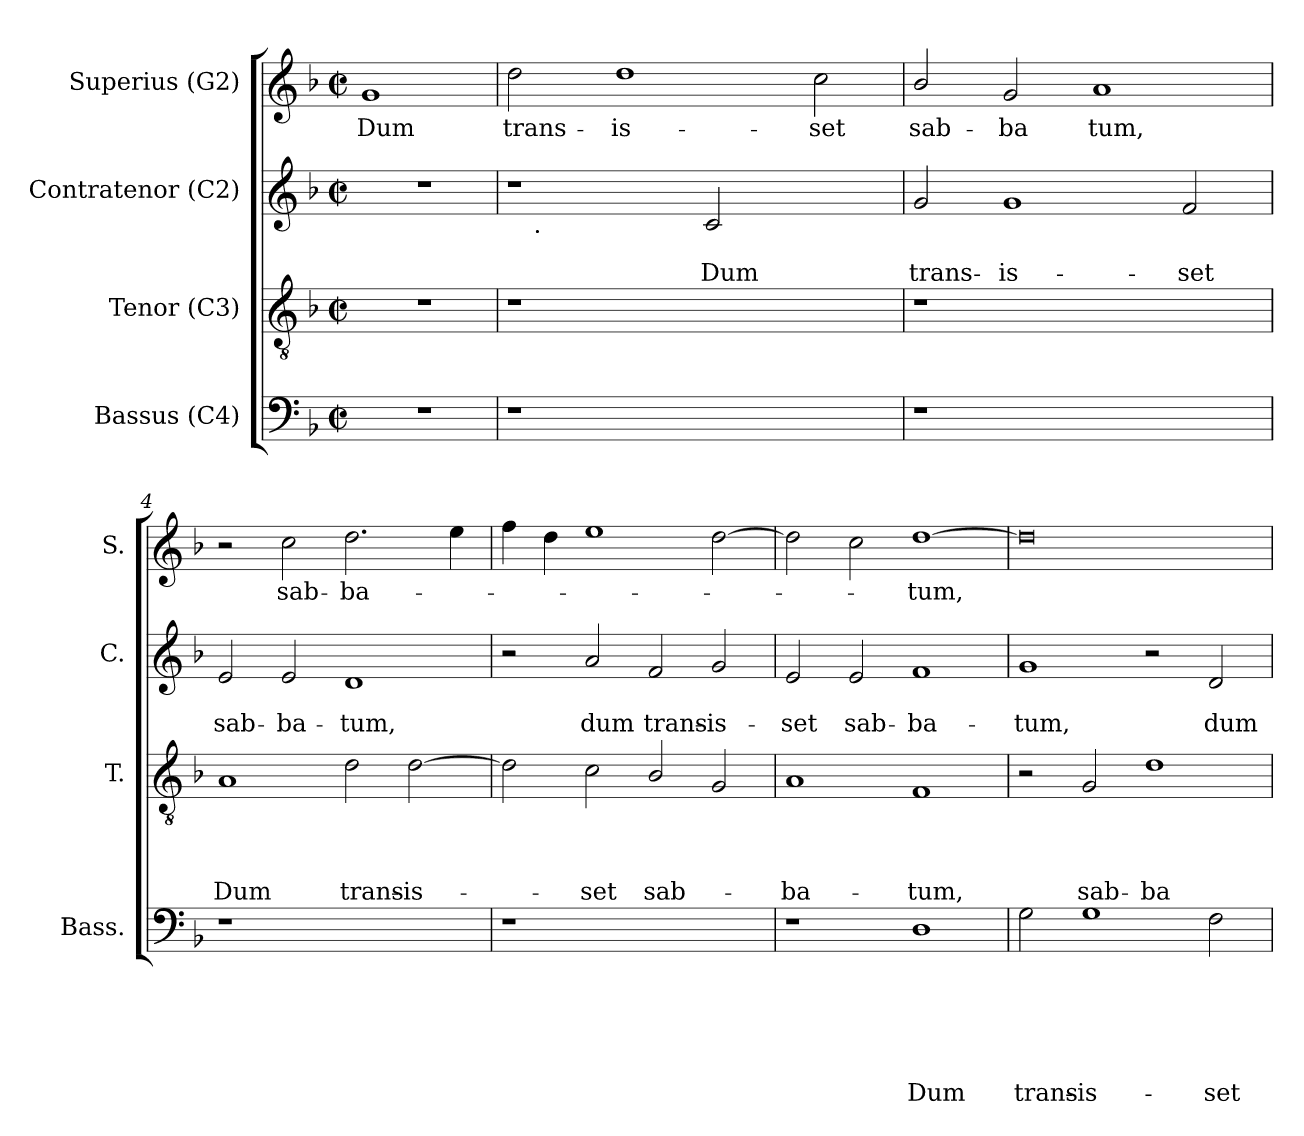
**kern	**text	**text	**text	**text	**text	**text	**kern	**text	**text	**text	**text	**kern	**text	**text	**kern	**text
*part4	*part4	*part4	*part4	*part4	*part4	*part4	*part3	*part3	*part3	*part3	*part3	*part2	*part2	*part2	*part1	*part1
*staff4	*staff4	*staff4	*staff4	*staff4	*staff4	*staff4	*staff3	*staff3	*staff3	*staff3	*staff3	*staff2	*staff2	*staff2	*staff1	*staff1
*I"Bassus (C4)	*	*	*	*	*	*	*I"Tenor (C3)	*	*	*	*	*I"Contratenor (C2)	*	*	*I"Superius (G2)	*
*I'Bass.	*	*	*	*	*	*	*I'T.	*	*	*	*	*I'C.	*	*	*I'S.	*
*clefF4	*	*	*	*	*	*	*clefGv2	*	*	*	*	*clefG2	*	*	*clefG2	*
*k[b-]	*	*	*	*	*	*	*k[b-]	*	*	*	*	*k[b-]	*	*	*k[b-]	*
*F:	*	*	*	*	*	*	*F:	*	*	*	*	*F:	*	*	*F:	*
*M2/2	*	*	*	*	*	*	*M2/2	*	*	*	*	*M2/2	*	*	*M2/2	*
*met(c|)	*	*	*	*	*	*	*met(c|)	*	*	*	*	*met(c|)	*	*	*met(c|)	*
=1	=1	=1	=1	=1	=1	=1	=1	=1	=1	=1	=1	=1	=1	=1	=1	=1
!	!	!	!	!	!	!	!	!	!	!	!	!	!	!	!	!LO:LY:b
1r	.	.	.	.	.	.	1r	.	.	.	.	1r	.	.	1g	Dum
=2	=2	=2	=2	=2	=2	=2	=2	=2	=2	=2	=2	=2	=2	=2	=2	=2
!	!	!	!	!	!	!	!	!	!	!	!	!	!	!	!	!LO:LY:b
*	*	*	*	*	*	*	*	*	*	*	*	*^	*	*	*	*
1r	.	.	.	.	.	.	1r	.	.	.	.	1r	16ryy	.	.	2dd\	trans-
!	!	!	!	!	!	!	!	!	!	!	!	!	!LO:TX:b:t=.	!	!	!	!
.	.	.	.	.	.	.	.	.	.	.	.	.	1ryy	.	.	.	.
!	!	!	!	!	!	!	!	!	!	!	!	!	!	!	!	!	!LO:LY:b:rj
.	.	.	.	.	.	.	.	.	.	.	.	.	.	.	.	1dd	-is-
!	!	!	!	!	!	!	!	!	!	!	!	!	!	!	!LO:LY:b	!	!
1ryy	.	.	.	.	.	.	1ryy	.	.	.	.	2c/	.	.	Dum	.	.
.	.	.	.	.	.	.	.	.	.	.	.	.	2...ryy	.	.	.	.
!	!	!	!	!	!	!	!	!	!	!	!	!	!	!	!	!	!LO:LY:b
.	.	.	.	.	.	.	.	.	.	.	.	2ryy	.	.	.	2cc\	-set
=3	=3	=3	=3	=3	=3	=3	=3	=3	=3	=3	=3	=3	=3	=3	=3	=3	=3
!LO:N:vis=1	!	!	!	!	!	!	!LO:N:vis=1	!	!	!	!	!	!	!	!LO:LY:b	!	!LO:LY:b
*	*	*	*	*	*	*	*	*	*	*	*	*v	*v	*	*	*	*
1r	.	.	.	.	.	.	1r	.	.	.	.	2g/	.	trans-	2b-/	sab-
!	!	!	!	!	!	!	!	!	!	!	!	!	!	!LO:LY:b:rj	!	!LO:LY:b
.	.	.	.	.	.	.	.	.	.	.	.	1g	.	-is-	2g/	-ba
!	!	!	!	!	!	!	!	!	!	!	!	!	!	!	!	!LO:LY:b
1ryy	.	.	.	.	.	.	1ryy	.	.	.	.	.	.	.	1a	tum,
!	!	!	!	!	!	!	!	!	!	!	!	!	!	!LO:LY:b	!	!
.	.	.	.	.	.	.	.	.	.	.	.	2f/	.	-set	.	.
=4	=4	=4	=4	=4	=4	=4	=4	=4	=4	=4	=4	=4	=4	=4	=4	=4
!LO:N:vis=1	!	!	!	!	!	!	!	!	!	!	!LO:LY:b	!	!	!LO:LY:b	!	!
1r	.	.	.	.	.	.	1A	.	.	.	Dum	2e/	.	sab-	2r	.
!	!	!	!	!	!	!	!	!	!	!	!	!	!	!LO:LY:b	!	!LO:LY:b
.	.	.	.	.	.	.	.	.	.	.	.	2e/	.	-ba-	2cc\	sab-
!	!	!	!	!	!	!	!	!	!	!	!LO:LY:b	!	!	!LO:LY:b	!	!LO:LY:b
1ryy	.	.	.	.	.	.	2d\	.	.	.	trans-	1d	.	-tum,	2.dd\	-ba-
!	!	!	!	!	!	!	!	!	!	!	!LO:LY:b	!	!	!	!	!
.	.	.	.	.	.	.	[<2d\	.	.	.	-is-	.	.	.	.	.
.	.	.	.	.	.	.	.	.	.	.	.	.	.	.	4ee\	.
!!LO:LB:g=z
=5	=5	=5	=5	=5	=5	=5	=5	=5	=5	=5	=5	=5	=5	=5	=5	=5
!LO:N:vis=1	!	!	!	!	!	!	!	!	!	!	!	!	!	!	!	!
1r	.	.	.	.	.	.	2d\]	.	.	.	.	2r	.	.	4ff\	.
.	.	.	.	.	.	.	.	.	.	.	.	.	.	.	4dd\	.
!	!	!	!	!	!	!	!	!	!	!	!LO:LY:b	!	!	!LO:LY:b	!	!
.	.	.	.	.	.	.	2c\	.	.	.	-set	2a/	.	dum	1ee	.
!	!	!	!	!	!	!	!	!	!	!	!LO:LY:b	!	!	!LO:LY:b	!	!
1ryy	.	.	.	.	.	.	2B-/	.	.	.	sab-	2f/	.	trans-	.	.
!	!	!	!	!	!	!	!	!	!	!	!	!	!	!LO:LY:b	!	!
.	.	.	.	.	.	.	2G/	.	.	.	.	2g/	.	-is-	[>2dd\	.
=6	=6	=6	=6	=6	=6	=6	=6	=6	=6	=6	=6	=6	=6	=6	=6	=6
!	!	!	!	!	!	!	!	!	!	!	!LO:LY:b	!	!	!LO:LY:b	!	!
1r	.	.	.	.	.	.	1A	.	.	.	-ba-	2e/	.	-set	2dd\]	.
!	!	!	!	!	!	!	!	!	!	!	!	!	!	!LO:LY:b	!	!
.	.	.	.	.	.	.	.	.	.	.	.	2e/	.	sab-	2cc\	.
!	!	!	!	!	!	!LO:LY:b	!	!	!	!	!LO:LY:b	!	!	!LO:LY:b	!	!LO:LY:b
1D	.	.	.	.	.	Dum	1F	.	.	.	-tum,	1f	.	-ba-	[>1dd	-tum,
=7	=7	=7	=7	=7	=7	=7	=7	=7	=7	=7	=7	=7	=7	=7	=7	=7
!	!	!	!	!	!	!LO:LY:b	!	!	!	!	!	!	!	!LO:LY:b	!	!
2G\	.	.	.	.	.	trans-	2r	.	.	.	.	1g	.	-tum,	0dd]	.
!	!	!	!	!	!	!LO:LY:b:rj	!	!	!	!	!LO:LY:b	!	!	!	!	!
1G	.	.	.	.	.	-is-	2G/	.	.	.	sab-	.	.	.	.	.
!	!	!	!	!	!	!	!	!	!	!	!LO:LY:b	!	!	!	!	!
.	.	.	.	.	.	.	1d	.	.	.	-ba-	2r	.	.	.	.
!	!	!	!	!	!	!LO:LY:b	!	!	!	!	!	!	!	!LO:LY:b	!	!
2F\	.	.	.	.	.	-set	.	.	.	.	.	2d/	.	dum	.	.
=	=	=	=	=	=	=	=	=	=	=	=	=	=	=	=	=
*-	*-	*-	*-	*-	*-	*-	*-	*-	*-	*-	*-	*-	*-	*-	*-	*-
